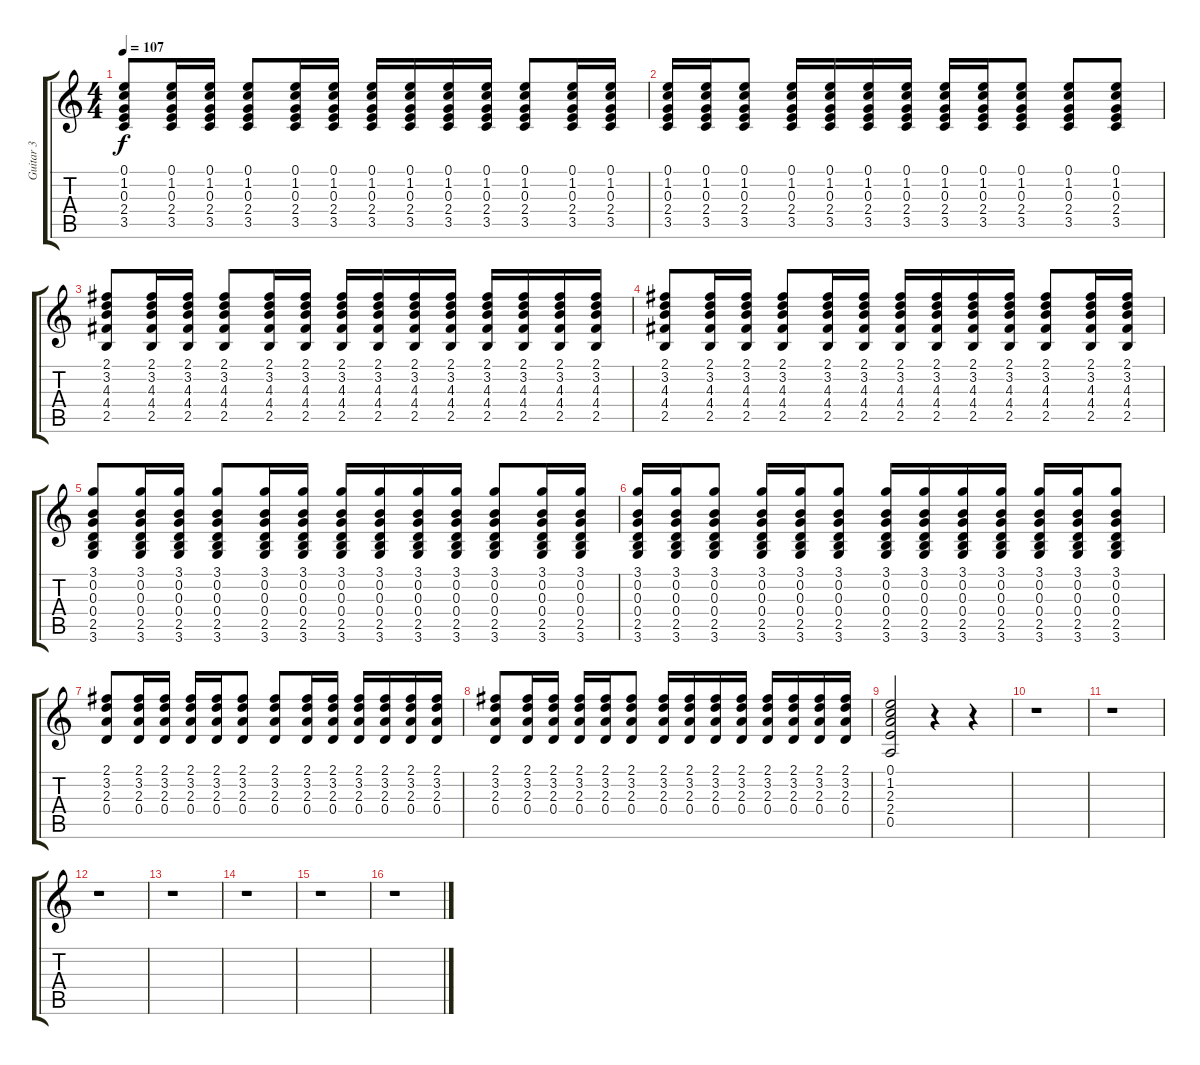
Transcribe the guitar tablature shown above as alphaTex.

\track ("Guitar 3" "Guitar 3") {instrument distortionguitar}
\staff {score tabs}
\tuning (E4 B3 G3 D3 A2 E2) {hide}
\ts (4 4)
\tempo 107
\clef g2
\ks c
(0.1 1.2 0.3 2.4 3.5).8{dy f} (0.1 1.2 0.3 2.4 3.5).16 (0.1 1.2 0.3 2.4 3.5).16 (0.1 1.2 0.3 2.4 3.5).8 (0.1 1.2 0.3 2.4 3.5).16 (0.1 1.2 0.3 2.4 3.5).16 (0.1 1.2 0.3 2.4 3.5).16 (0.1 1.2 0.3 2.4 3.5).16 (0.1 1.2 0.3 2.4 3.5).16 (0.1 1.2 0.3 2.4 3.5).16 (0.1 1.2 0.3 2.4 3.5).8 (0.1 1.2 0.3 2.4 3.5).16 (0.1 1.2 0.3 2.4 3.5).16 |
(0.1 1.2 0.3 2.4 3.5).16 (0.1 1.2 0.3 2.4 3.5).16 (0.1 1.2 0.3 2.4 3.5).8 (0.1 1.2 0.3 2.4 3.5).16 (0.1 1.2 0.3 2.4 3.5).16 (0.1 1.2 0.3 2.4 3.5).16 (0.1 1.2 0.3 2.4 3.5).16 (0.1 1.2 0.3 2.4 3.5).16 (0.1 1.2 0.3 2.4 3.5).16 (0.1 1.2 0.3 2.4 3.5).8 (0.1 1.2 0.3 2.4 3.5).8 (0.1 1.2 0.3 2.4 3.5).8 |
(2.1 3.2 4.3 4.4 2.5).8 (2.1 3.2 4.3 4.4 2.5).16 (2.1 3.2 4.3 4.4 2.5).16 (2.1 3.2 4.3 4.4 2.5).8 (2.1 3.2 4.3 4.4 2.5).16 (2.1 3.2 4.3 4.4 2.5).16 (2.1 3.2 4.3 4.4 2.5).16 (2.1 3.2 4.3 4.4 2.5).16 (2.1 3.2 4.3 4.4 2.5).16 (2.1 3.2 4.3 4.4 2.5).16 (2.1 3.2 4.3 4.4 2.5).16 (2.1 3.2 4.3 4.4 2.5).16 (2.1 3.2 4.3 4.4 2.5).16 (2.1 3.2 4.3 4.4 2.5).16 |
(2.1 3.2 4.3 4.4 2.5).8 (2.1 3.2 4.3 4.4 2.5).16 (2.1 3.2 4.3 4.4 2.5).16 (2.1 3.2 4.3 4.4 2.5).8 (2.1 3.2 4.3 4.4 2.5).16 (2.1 3.2 4.3 4.4 2.5).16 (2.1 3.2 4.3 4.4 2.5).16 (2.1 3.2 4.3 4.4 2.5).16 (2.1 3.2 4.3 4.4 2.5).16 (2.1 3.2 4.3 4.4 2.5).16 (2.1 3.2 4.3 4.4 2.5).8 (2.1 3.2 4.3 4.4 2.5).16 (2.1 3.2 4.3 4.4 2.5).16 |
(3.1 0.2 0.3 0.4 2.5 3.6).8 (3.1 0.2 0.3 0.4 2.5 3.6).16 (3.1 0.2 0.3 0.4 2.5 3.6).16 (3.1 0.2 0.3 0.4 2.5 3.6).8 (3.1 0.2 0.3 0.4 2.5 3.6).16 (3.1 0.2 0.3 0.4 2.5 3.6).16 (3.1 0.2 0.3 0.4 2.5 3.6).16 (3.1 0.2 0.3 0.4 2.5 3.6).16 (3.1 0.2 0.3 0.4 2.5 3.6).16 (3.1 0.2 0.3 0.4 2.5 3.6).16 (3.1 0.2 0.3 0.4 2.5 3.6).8 (3.1 0.2 0.3 0.4 2.5 3.6).16 (3.1 0.2 0.3 0.4 2.5 3.6).16 |
(3.1 0.2 0.3 0.4 2.5 3.6).16 (3.1 0.2 0.3 0.4 2.5 3.6).16 (3.1 0.2 0.3 0.4 2.5 3.6).8 (3.1 0.2 0.3 0.4 2.5 3.6).16 (3.1 0.2 0.3 0.4 2.5 3.6).16 (3.1 0.2 0.3 0.4 2.5 3.6).8 (3.1 0.2 0.3 0.4 2.5 3.6).16 (3.1 0.2 0.3 0.4 2.5 3.6).16 (3.1 0.2 0.3 0.4 2.5 3.6).16 (3.1 0.2 0.3 0.4 2.5 3.6).16 (3.1 0.2 0.3 0.4 2.5 3.6).16 (3.1 0.2 0.3 0.4 2.5 3.6).16 (3.1 0.2 0.3 0.4 2.5 3.6).8 |
(2.1 3.2 2.3 0.4).8 (2.1 3.2 2.3 0.4).16 (2.1 3.2 2.3 0.4).16 (2.1 3.2 2.3 0.4).16 (2.1 3.2 2.3 0.4).16 (2.1 3.2 2.3 0.4).8 (2.1 3.2 2.3 0.4).8 (2.1 3.2 2.3 0.4).16 (2.1 3.2 2.3 0.4).16 (2.1 3.2 2.3 0.4).16 (2.1 3.2 2.3 0.4).16 (2.1 3.2 2.3 0.4).16 (2.1 3.2 2.3 0.4).16 |
(2.1 3.2 2.3 0.4).8 (2.1 3.2 2.3 0.4).16 (2.1 3.2 2.3 0.4).16 (2.1 3.2 2.3 0.4).16 (2.1 3.2 2.3 0.4).16 (2.1 3.2 2.3 0.4).8 (2.1 3.2 2.3 0.4).16 (2.1 3.2 2.3 0.4).16 (2.1 3.2 2.3 0.4).16 (2.1 3.2 2.3 0.4).16 (2.1 3.2 2.3 0.4).16 (2.1 3.2 2.3 0.4).16 (2.1 3.2 2.3 0.4).16 (2.1 3.2 2.3 0.4).16 |
(0.1 1.2 2.3 2.4 0.5).2{volume 5} r.4{volume 15} r.4 |
r.1 |
r.1 |
r.1 |
r.1 |
r.1 |
r.1 |
r.1
